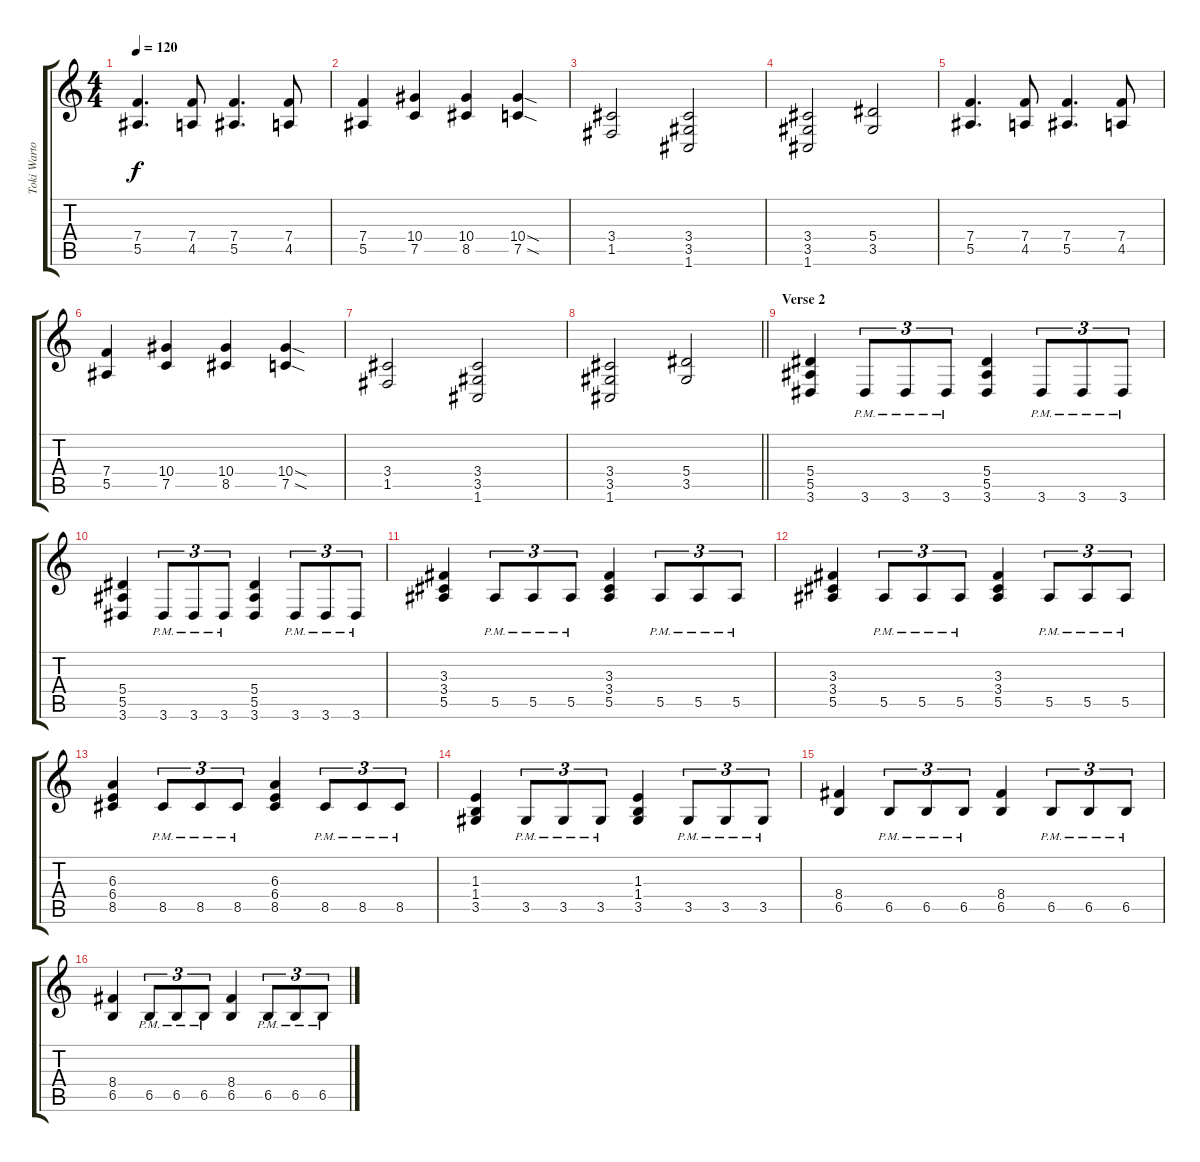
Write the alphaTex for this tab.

\track ("Toki Wartooth (Rhythm Guitar)" "Toki Warto") {instrument distortionguitar}
\staff {score tabs}
\tuning (C4 G3 Eb3 Bb2 F2 C2) {hide}
\ts (4 4)
\tempo 120
\clef g2
\ks c
(7.4 5.5).4{d dy f} (7.4 4.5).8 (7.4 5.5).4{d} (7.4 4.5).8 |
(7.4 5.5).4 (10.4 7.5).4 (10.4 8.5).4 (10.4{sod} 7.5{sod}).4 |
(3.4 1.5).2 (3.4 3.5 1.6).2 |
(3.4 3.5 1.6).2 (5.4 3.5).2 |
(7.4 5.5).4{d} (7.4 4.5).8 (7.4 5.5).4{d} (7.4 4.5).8 |
(7.4 5.5).4 (10.4 7.5).4 (10.4 8.5).4 (10.4{sod} 7.5{sod}).4 |
(3.4 1.5).2 (3.4 3.5 1.6).2 |
\barLineRight lightlight
(3.4 3.5 1.6).2 (5.4 3.5).2 |
\section ("" "Verse 2")
(5.4 5.5 3.6).4 3.6{pm}.8{tu (3 2)} 3.6{pm}.8{tu (3 2)} 3.6{pm}.8{tu (3 2)} (5.4 5.5 3.6).4 3.6{pm}.8{tu (3 2)} 3.6{pm}.8{tu (3 2)} 3.6{pm}.8{tu (3 2)} |
(5.4 5.5 3.6).4 3.6{pm}.8{tu (3 2)} 3.6{pm}.8{tu (3 2)} 3.6{pm}.8{tu (3 2)} (5.4 5.5 3.6).4 3.6{pm}.8{tu (3 2)} 3.6{pm}.8{tu (3 2)} 3.6{pm}.8{tu (3 2)} |
(3.3 3.4 5.5).4 5.5{pm}.8{tu (3 2)} 5.5{pm}.8{tu (3 2)} 5.5{pm}.8{tu (3 2)} (3.3 3.4 5.5).4 5.5{pm}.8{tu (3 2)} 5.5{pm}.8{tu (3 2)} 5.5{pm}.8{tu (3 2)} |
(3.3 3.4 5.5).4 5.5{pm}.8{tu (3 2)} 5.5{pm}.8{tu (3 2)} 5.5{pm}.8{tu (3 2)} (3.3 3.4 5.5).4 5.5{pm}.8{tu (3 2)} 5.5{pm}.8{tu (3 2)} 5.5{pm}.8{tu (3 2)} |
(6.3 6.4 8.5).4 8.5{pm}.8{tu (3 2)} 8.5{pm}.8{tu (3 2)} 8.5{pm}.8{tu (3 2)} (6.3 6.4 8.5).4 8.5{pm}.8{tu (3 2)} 8.5{pm}.8{tu (3 2)} 8.5{pm}.8{tu (3 2)} |
(1.3 1.4 3.5).4 3.5{pm}.8{tu (3 2)} 3.5{pm}.8{tu (3 2)} 3.5{pm}.8{tu (3 2)} (1.3 1.4 3.5).4 3.5{pm}.8{tu (3 2)} 3.5{pm}.8{tu (3 2)} 3.5{pm}.8{tu (3 2)} |
(8.4 6.5).4 6.5{pm}.8{tu (3 2)} 6.5{pm}.8{tu (3 2)} 6.5{pm}.8{tu (3 2)} (8.4 6.5).4 6.5{pm}.8{tu (3 2)} 6.5{pm}.8{tu (3 2)} 6.5{pm}.8{tu (3 2)} |
(8.4 6.5).4 6.5{pm}.8{tu (3 2)} 6.5{pm}.8{tu (3 2)} 6.5{pm}.8{tu (3 2)} (8.4 6.5).4 6.5{pm}.8{tu (3 2)} 6.5{pm}.8{tu (3 2)} 6.5{pm}.8{tu (3 2)}
